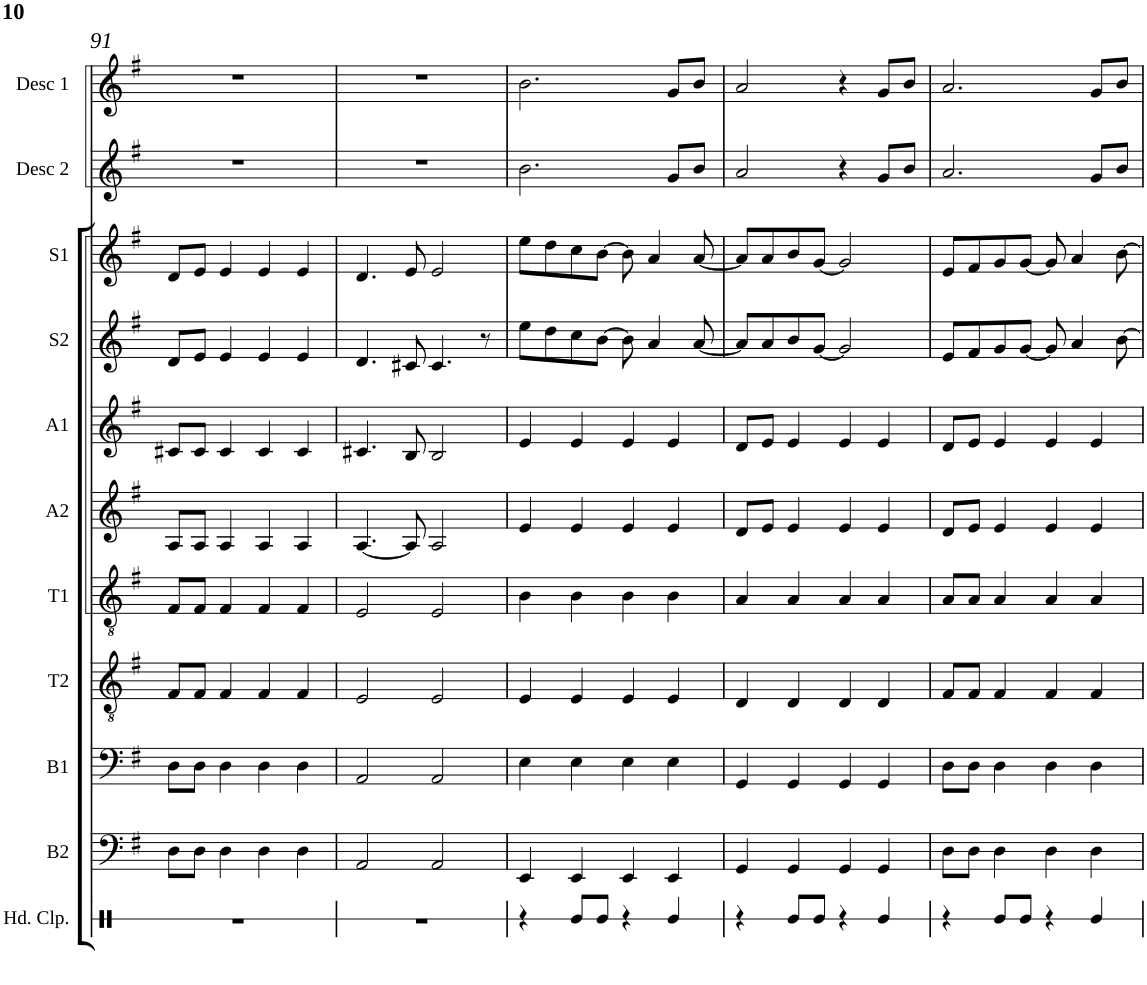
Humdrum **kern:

**kern	**kern	**kern	**kern	**kern	**kern	**kern	**kern	**kern	**kern
*part10	*part9	*part8	*part7	*part6	*part5	*part4	*part3	*part2	*part1
*staff10	*staff9	*staff8	*staff7	*staff6	*staff5	*staff4	*staff3	*staff2	*staff1
*I"Bass 2	*I"Bass 1	*I"Tenor 2	*I"Tenor 1	*I"Alto 2	*I"Alto 1	*I"Soprano 2	*I"Soprano 1	*I"Descant 2	*I"Descant 1
*I'B2	*I'B1	*I'T2	*I'T1	*I'A2	*I'A1	*I'S2	*I'S1	*I'Desc 2	*I'Desc 1
!!LO:PB:g=z
*clefF4	*clefF4	*clefGv2	*clefGv2	*clefG2	*clefG2	*clefG2	*clefG2	*clefG2	*clefG2
*k[f#]	*k[f#]	*k[f#]	*k[f#]	*k[f#]	*k[f#]	*k[f#]	*k[f#]	*k[f#]	*k[f#]
*G:	*G:	*G:	*G:	*G:	*G:	*G:	*G:	*G:	*G:
*M4/4	*M4/4	*M4/4	*M4/4	*M4/4	*M4/4	*M4/4	*M4/4	*M4/4	*M4/4
=91	=91	=91	=91	=91	=91	=91	=91	=91	=91
8D\L	8D\L	8F#/L	8F#/L	8A/L	8c#X/L	8d/L	8d/L	1r	1r
8D\J	8D\J	8F#/J	8F#/J	8A/J	8c#/J	8e/J	8e/J	.	.
4D\	4D\	4F#/	4F#/	4A/	4c#/	4e/	4e/	.	.
4D\	4D\	4F#/	4F#/	4A/	4c#/	4e/	4e/	.	.
4D\	4D\	4F#/	4F#/	4A/	4c#/	4e/	4e/	.	.
=92	=92	=92	=92	=92	=92	=92	=92	=92	=92
2AA/	2AA/	2E/	2E/	[4.A/	4.c#X/	4.d/	4.d/	1r	1r
.	.	.	.	8A/]	8B/	8c#X/	8e/	.	.
2AA/	2AA/	2E/	2E/	2A/	2B/	4.c#/	2e/	.	.
.	.	.	.	.	.	8r	.	.	.
=93	=93	=93	=93	=93	=93	=93	=93	=93	=93
4EE/	4E\	4E/	4B\	4e/	4e/	8ee\L	8ee\L	2.b\	2.b\
.	.	.	.	.	.	8dd\	8dd\	.	.
4EE/	4E\	4E/	4B\	4e/	4e/	8cc\	8cc\	.	.
.	.	.	.	.	.	[8b\J	[8b\J	.	.
4EE/	4E\	4E/	4B\	4e/	4e/	8b\]	8b\]	.	.
.	.	.	.	.	.	4a/	4a/	.	.
4EE/	4E\	4E/	4B\	4e/	4e/	.	.	8g/L	8g/L
.	.	.	.	.	.	[8a/	[8a/	8b/J	8b/J
=94	=94	=94	=94	=94	=94	=94	=94	=94	=94
4GG/	4GG/	4D/	4A/	8d/L	8d/L	8a/L]	8a/L]	2a/	2a/
.	.	.	.	8e/J	8e/J	8a/	8a/	.	.
4GG/	4GG/	4D/	4A/	4e/	4e/	8b/	8b/	.	.
.	.	.	.	.	.	[8g/J	[8g/J	.	.
4GG/	4GG/	4D/	4A/	4e/	4e/	2g/]	2g/]	4r	4r
4GG/	4GG/	4D/	4A/	4e/	4e/	.	.	8g/L	8g/L
.	.	.	.	.	.	.	.	8b/J	8b/J
=95	=95	=95	=95	=95	=95	=95	=95	=95	=95
8D\L	8D\L	8F#/L	8A/L	8d/L	8d/L	8e/L	8e/L	2.a/	2.a/
8D\J	8D\J	8F#/J	8A/J	8e/J	8e/J	8f#/	8f#/	.	.
4D\	4D\	4F#/	4A/	4e/	4e/	8g/	8g/	.	.
.	.	.	.	.	.	[8g/J	[8g/J	.	.
4D\	4D\	4F#/	4A/	4e/	4e/	8g/]	8g/]	.	.
.	.	.	.	.	.	4a/	4a/	.	.
4D\	4D\	4F#/	4A/	4e/	4e/	.	.	8g/L	8g/L
.	.	.	.	.	.	[8b\	[8b\	8b/J	8b/J
=	=	=	=	=	=	=	=	=	=
*-	*-	*-	*-	*-	*-	*-	*-	*-	*-
